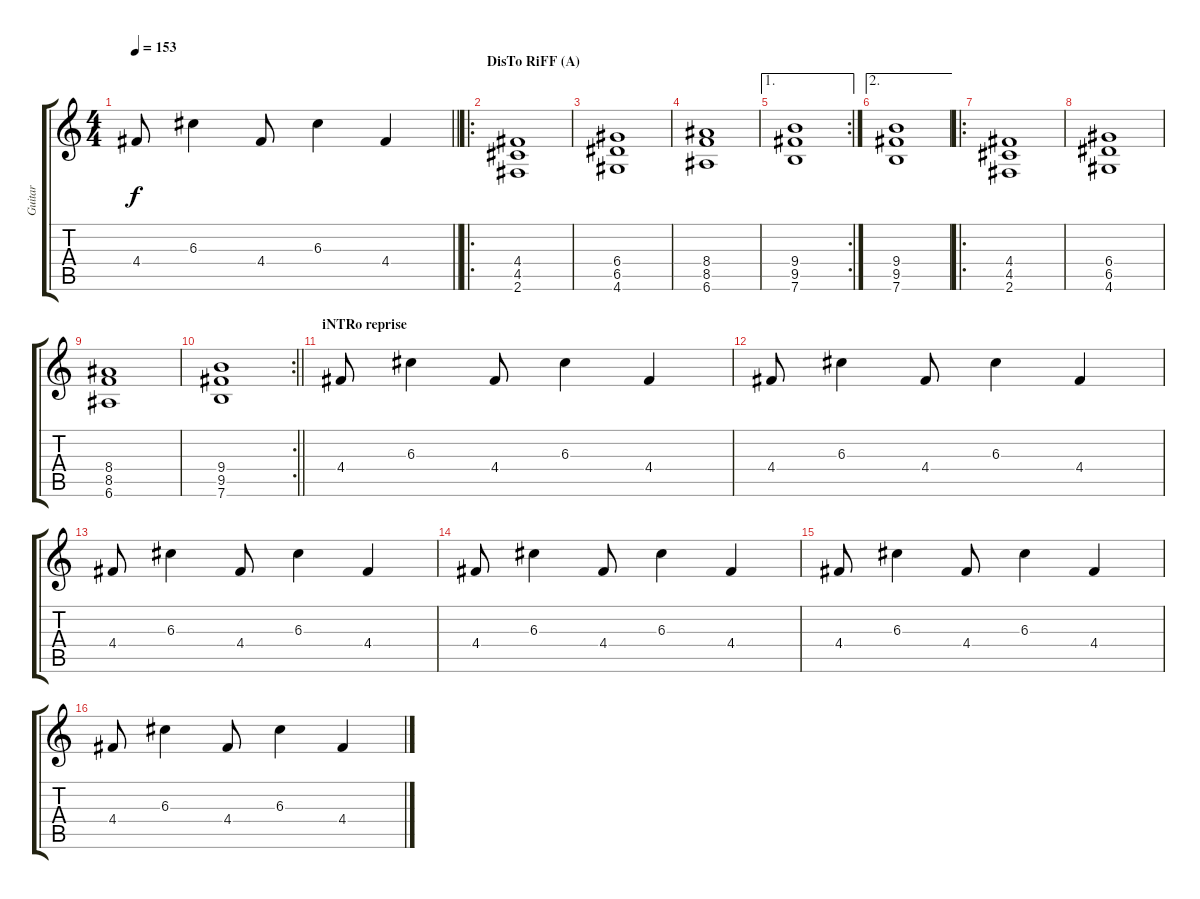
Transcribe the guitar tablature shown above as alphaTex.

\track ("Guitar" "Guitar") {instrument distortionguitar}
\staff {score tabs}
\tuning (E4 B3 G3 D3 A2 E2) {hide}
\ts (4 4)
\tempo 153
\clef g2
\barLineRight lightlight
\ks c
4.4.8{dy f} 6.3.4 4.4.8 6.3.4 4.4.4 |
\ro
\section ("" "DisTo RiFF (A)")
(4.4 4.5 2.6).1 |
(6.4 6.5 4.6).1 |
(8.4 8.5 6.6).1 |
\ae 1
\rc 2
(9.4 9.5 7.6).1 |
\ae 2
(9.4 9.5 7.6).1 |
\ro
(4.4 4.5 2.6).1 |
(6.4 6.5 4.6).1 |
(8.4 8.5 6.6).1 |
\rc 2
\barLineRight lightlight
(9.4 9.5 7.6).1 |
\section ("" "iNTRo reprise")
4.4.8 6.3.4 4.4.8 6.3.4 4.4.4 |
4.4.8 6.3.4 4.4.8 6.3.4 4.4.4 |
4.4.8 6.3.4 4.4.8 6.3.4 4.4.4 |
4.4.8 6.3.4 4.4.8 6.3.4 4.4.4 |
4.4.8 6.3.4 4.4.8 6.3.4 4.4.4 |
4.4.8 6.3.4 4.4.8 6.3.4 4.4.4
